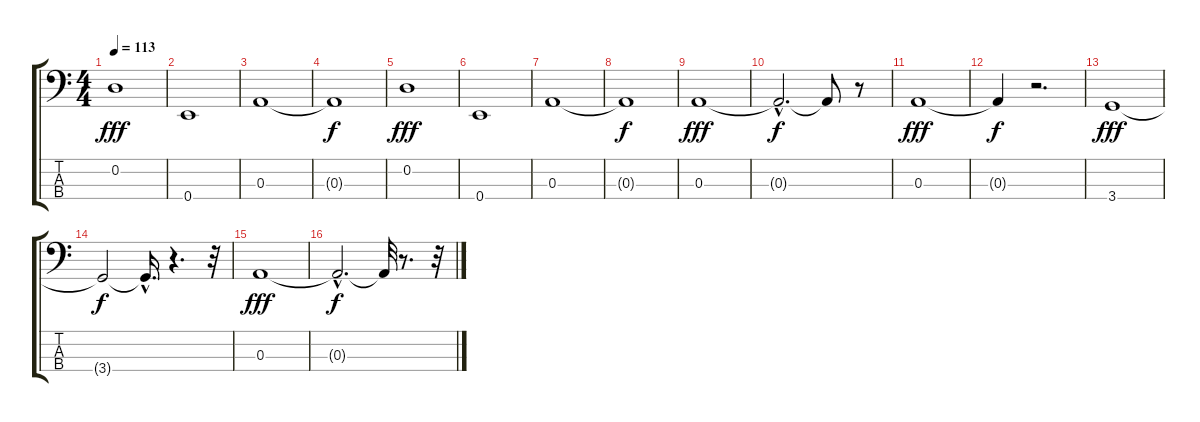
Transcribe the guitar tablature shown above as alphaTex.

\track "" {instrument electricbassfinger}
\staff {score tabs}
\tuning (G2 D2 A1 E1) {hide}
\ts (4 4)
\tempo 113
\clef f4
\ks c
0.2.1{dy fff} |
0.4.1 |
0.3.1 |
0.3{t}.1{dy f} |
0.2.1{dy fff} |
0.4.1 |
0.3.1 |
0.3{t}.1{dy f} |
0.3.1{dy fff} |
0.3{hac t}.2{d dy f} 0.3{t}.8 r.8 |
0.3.1{dy fff} |
0.3{t}.4{dy f} r.2{d} |
3.4.1{dy fff} |
3.4{t}.2{dy f} 3.4{hac t}.16{d} r.4{d} r.32 |
0.3.1{dy fff} |
0.3{hac t}.2{d dy f} 0.3{t}.32 r.8{d} r.32
